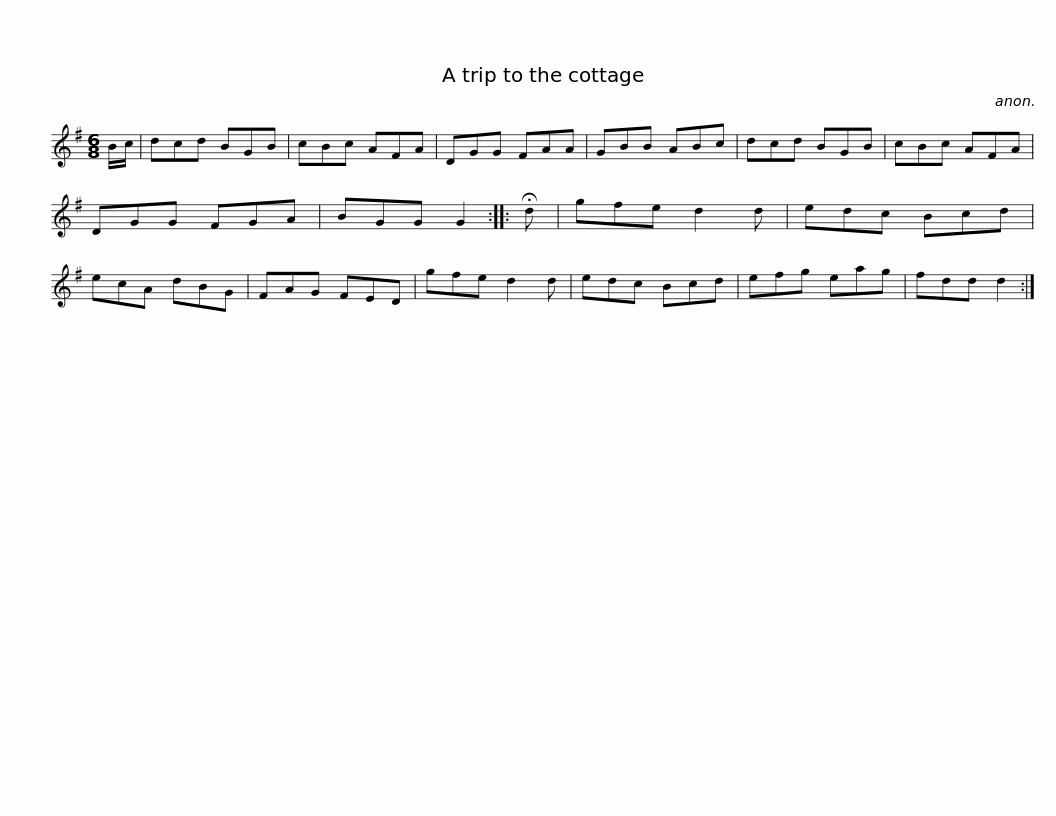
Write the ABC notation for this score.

X:1
L:1/8
M:6/8
I:linebreak $
K:G
V:1 treble
V:1
 B/c/ | dcd BGB | cBc AFA | DGG FAA | GBB ABc | %5
 dcd BGB | cBc AFA | DGG FGA |$ BGG G2 :: !fermata!d | %10
 gfe d2 d | edc Bcd | ecA dBG | FAG FED | gfe d2 d | %15
 edc Bcd |$ efg eag | fdd d2 :| %18
